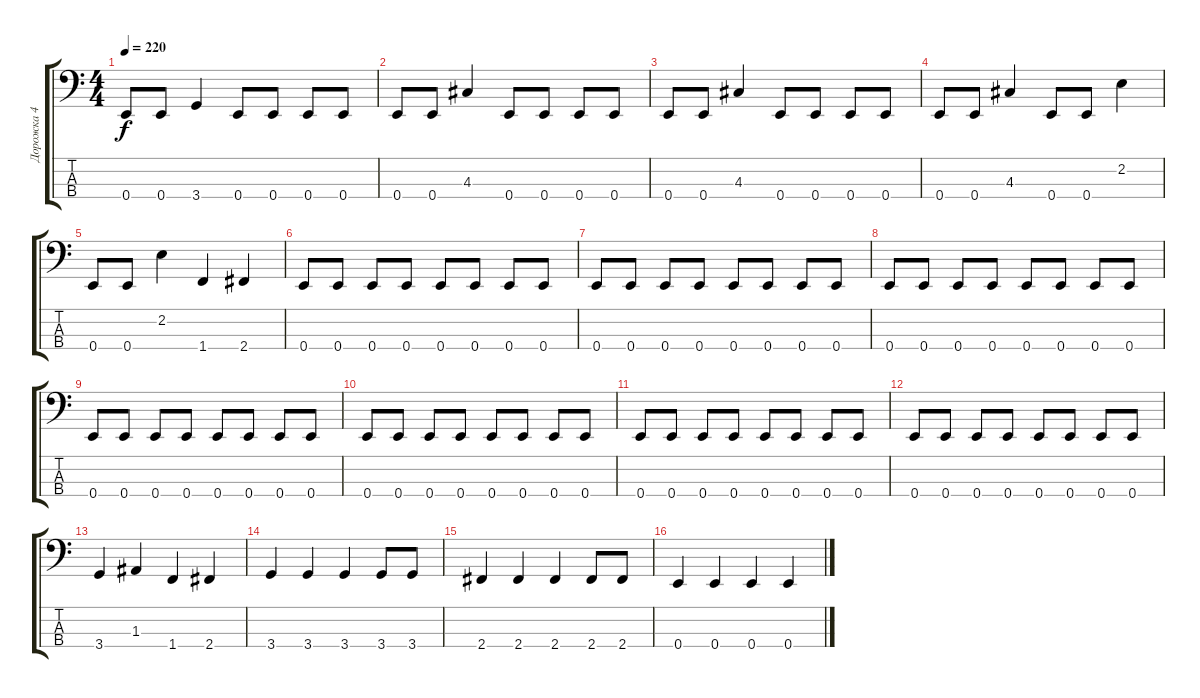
\track ("Дорожка 4" "Дорожка 4") {instrument electricbassfinger}
\staff {score tabs}
\tuning (G2 D2 A1 E1) {hide}
\ts (4 4)
\tempo 220
\clef f4
\ks c
0.4.8{dy f} 0.4.8 3.4.4 0.4.8 0.4.8 0.4.8 0.4.8 |
0.4.8 0.4.8 4.3.4 0.4.8 0.4.8 0.4.8 0.4.8 |
0.4.8 0.4.8 4.3.4 0.4.8 0.4.8 0.4.8 0.4.8 |
0.4.8 0.4.8 4.3.4 0.4.8 0.4.8 2.2.4 |
0.4.8 0.4.8 2.2.4 1.4.4 2.4.4 |
0.4.8 0.4.8 0.4.8 0.4.8 0.4.8 0.4.8 0.4.8 0.4.8 |
0.4.8 0.4.8 0.4.8 0.4.8 0.4.8 0.4.8 0.4.8 0.4.8 |
0.4.8 0.4.8 0.4.8 0.4.8 0.4.8 0.4.8 0.4.8 0.4.8 |
0.4.8 0.4.8 0.4.8 0.4.8 0.4.8 0.4.8 0.4.8 0.4.8 |
0.4.8 0.4.8 0.4.8 0.4.8 0.4.8 0.4.8 0.4.8 0.4.8 |
0.4.8 0.4.8 0.4.8 0.4.8 0.4.8 0.4.8 0.4.8 0.4.8 |
0.4.8 0.4.8 0.4.8 0.4.8 0.4.8 0.4.8 0.4.8 0.4.8 |
3.4.4 1.3.4 1.4.4 2.4.4 |
3.4.4 3.4.4 3.4.4 3.4.8 3.4.8 |
2.4.4 2.4.4 2.4.4 2.4.8 2.4.8 |
0.4.4 0.4.4 0.4.4 0.4.4
